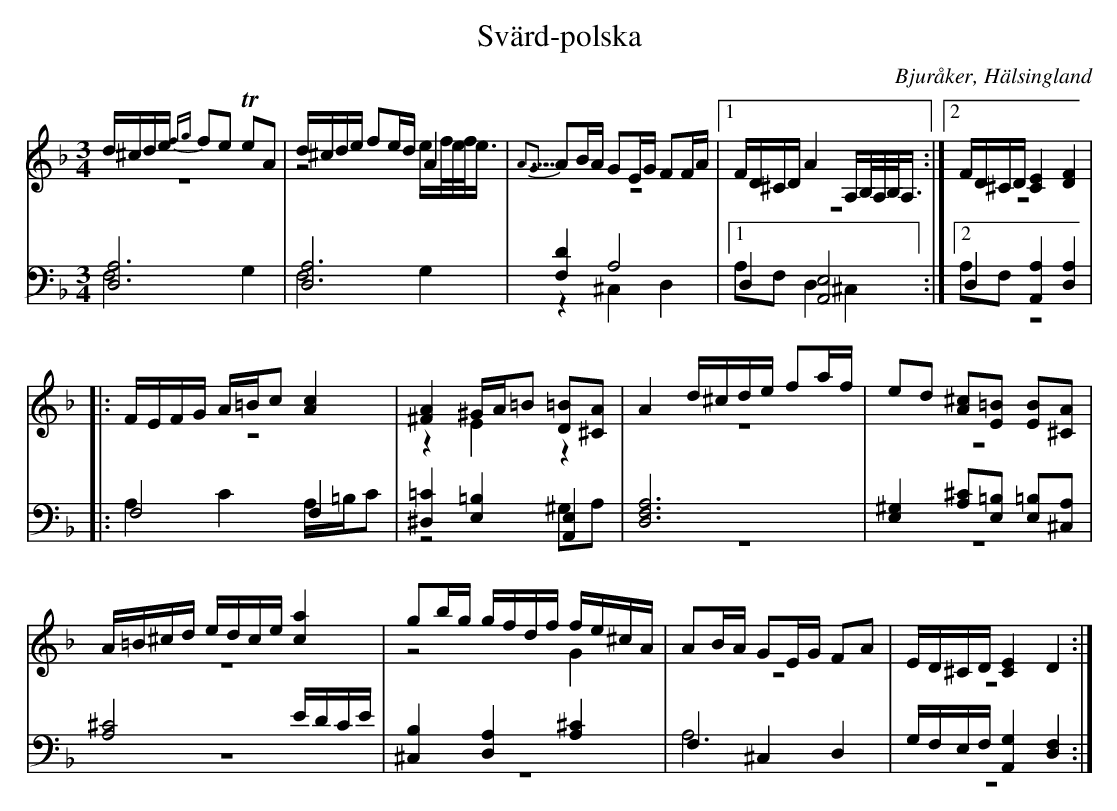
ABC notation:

X:1
T: Svärd-polska
O: Bjuråker, Hälsingland
M: 3/4
L: 1/8
K: Dm
V:1
V:2 merge
V:3
V:4 merge
V:1
d/^c/d/e/ {fg}fe TeA|d/^c/d/e/ fe/d/ A2|{A5/4G5/4}AB/A/ GE/G/ FF/A/|1 F/D/^C/D/ A2 A,/B,//A,//B,//A,3/4:|2 F/D/^C/D/ [C2E2] [D2F2]|
|:F/E/F/G/ A/=B/c [A2c2]|[^F2A2] ^G/A/=B [D=B][^CA]|A2 d/^c/d/e/ fa/f/|ed [A^c][E=B] [EB][^CA]|
A/=B/^c/d/ e/d/c/e/ [c2a2]|gb/g/ g/f/d/f/ f/e/^c/A/|AB/A/ GE/G/ FA|E/D/^C/D/ [C2E2] D2:|
V:2
z6|z4 e/f//e//f//e3/4|z6|1 z6:|2 z6|
|:z6|z2 E2 z2|z6|z6|
z6|z4 G2|z6|z6:|
V:3 clef=bass
[D,6A,6]|[D,6A,6]|[F,2D2] A,4|1 D,2 [A,,4E,4]:|2 D,2 [A,,2A,2] [D,2A,2]|
|:F,4 F,2|[^D,2=C2] [E,2=B,2] [A,,2E,2]|[D,6F,6A,6]|[E,2^G,2] [A,^C][E,=B,] [E,=B,][^C,A,]|
[A,4^C4] E/D/C/E/|[^C,2B,2]  [D,2A,2] [A,2^C2]|F,2 ^C,2 D,2|G,/F,/E,/F,/ [A,,2G,2] [D,2F,2]:|
V:4 clef=bass
F,4 G,2|F,4 G,2|z2 ^C,2 D,2|1 A,F, D,2 ^C,2:|2 A,F,  z4|
|:A,2 C2 A,/=B,/C|z4 ^G,A,|z6|z6|
z6|z6|A,6|z6:|
